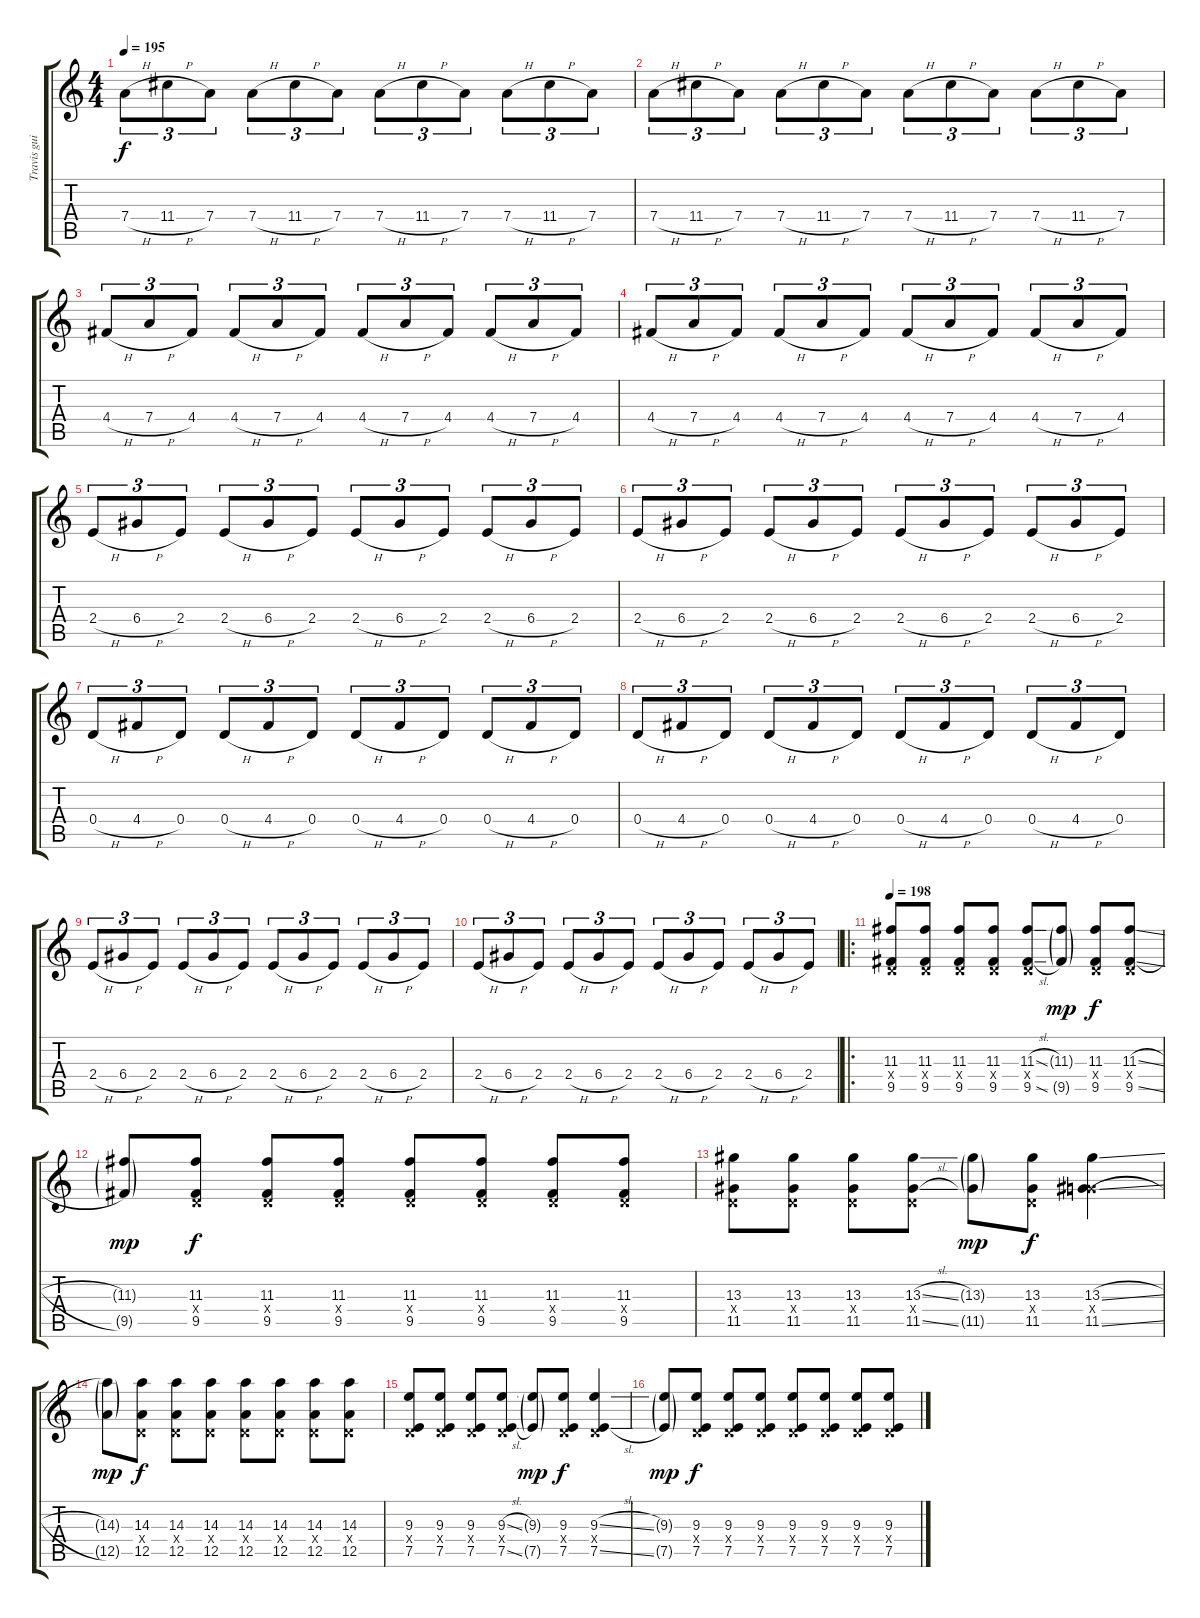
\track ("Travis guitar" "Travis gui") {instrument distortionguitar}
\staff {score tabs}
\tuning (E4 B3 G3 D3 A2 E2) {hide}
\ts (4 4)
\tempo 195
\clef g2
\ks c
7.4{h}.8{tu (3 2) dy f} 11.4{h}.8{tu (3 2)} 7.4.8{tu (3 2)} 7.4{h}.8{tu (3 2)} 11.4{h}.8{tu (3 2)} 7.4.8{tu (3 2)} 7.4{h}.8{tu (3 2)} 11.4{h}.8{tu (3 2)} 7.4.8{tu (3 2)} 7.4{h}.8{tu (3 2)} 11.4{h}.8{tu (3 2)} 7.4.8{tu (3 2)} |
7.4{h}.8{tu (3 2)} 11.4{h}.8{tu (3 2)} 7.4.8{tu (3 2)} 7.4{h}.8{tu (3 2)} 11.4{h}.8{tu (3 2)} 7.4.8{tu (3 2)} 7.4{h}.8{tu (3 2)} 11.4{h}.8{tu (3 2)} 7.4.8{tu (3 2)} 7.4{h}.8{tu (3 2)} 11.4{h}.8{tu (3 2)} 7.4.8{tu (3 2)} |
4.4{h}.8{tu (3 2)} 7.4{h}.8{tu (3 2)} 4.4.8{tu (3 2)} 4.4{h}.8{tu (3 2)} 7.4{h}.8{tu (3 2)} 4.4.8{tu (3 2)} 4.4{h}.8{tu (3 2)} 7.4{h}.8{tu (3 2)} 4.4.8{tu (3 2)} 4.4{h}.8{tu (3 2)} 7.4{h}.8{tu (3 2)} 4.4.8{tu (3 2)} |
4.4{h}.8{tu (3 2)} 7.4{h}.8{tu (3 2)} 4.4.8{tu (3 2)} 4.4{h}.8{tu (3 2)} 7.4{h}.8{tu (3 2)} 4.4.8{tu (3 2)} 4.4{h}.8{tu (3 2)} 7.4{h}.8{tu (3 2)} 4.4.8{tu (3 2)} 4.4{h}.8{tu (3 2)} 7.4{h}.8{tu (3 2)} 4.4.8{tu (3 2)} |
2.4{h}.8{tu (3 2)} 6.4{h}.8{tu (3 2)} 2.4.8{tu (3 2)} 2.4{h}.8{tu (3 2)} 6.4{h}.8{tu (3 2)} 2.4.8{tu (3 2)} 2.4{h}.8{tu (3 2)} 6.4{h}.8{tu (3 2)} 2.4.8{tu (3 2)} 2.4{h}.8{tu (3 2)} 6.4{h}.8{tu (3 2)} 2.4.8{tu (3 2)} |
2.4{h}.8{tu (3 2)} 6.4{h}.8{tu (3 2)} 2.4.8{tu (3 2)} 2.4{h}.8{tu (3 2)} 6.4{h}.8{tu (3 2)} 2.4.8{tu (3 2)} 2.4{h}.8{tu (3 2)} 6.4{h}.8{tu (3 2)} 2.4.8{tu (3 2)} 2.4{h}.8{tu (3 2)} 6.4{h}.8{tu (3 2)} 2.4.8{tu (3 2)} |
0.4{h}.8{tu (3 2)} 4.4{h}.8{tu (3 2)} 0.4.8{tu (3 2)} 0.4{h}.8{tu (3 2)} 4.4{h}.8{tu (3 2)} 0.4.8{tu (3 2)} 0.4{h}.8{tu (3 2)} 4.4{h}.8{tu (3 2)} 0.4.8{tu (3 2)} 0.4{h}.8{tu (3 2)} 4.4{h}.8{tu (3 2)} 0.4.8{tu (3 2)} |
0.4{h}.8{tu (3 2)} 4.4{h}.8{tu (3 2)} 0.4.8{tu (3 2)} 0.4{h}.8{tu (3 2)} 4.4{h}.8{tu (3 2)} 0.4.8{tu (3 2)} 0.4{h}.8{tu (3 2)} 4.4{h}.8{tu (3 2)} 0.4.8{tu (3 2)} 0.4{h}.8{tu (3 2)} 4.4{h}.8{tu (3 2)} 0.4.8{tu (3 2)} |
2.4{h}.8{tu (3 2)} 6.4{h}.8{tu (3 2)} 2.4.8{tu (3 2)} 2.4{h}.8{tu (3 2)} 6.4{h}.8{tu (3 2)} 2.4.8{tu (3 2)} 2.4{h}.8{tu (3 2)} 6.4{h}.8{tu (3 2)} 2.4.8{tu (3 2)} 2.4{h}.8{tu (3 2)} 6.4{h}.8{tu (3 2)} 2.4.8{tu (3 2)} |
2.4{h}.8{tu (3 2)} 6.4{h}.8{tu (3 2)} 2.4.8{tu (3 2)} 2.4{h}.8{tu (3 2)} 6.4{h}.8{tu (3 2)} 2.4.8{tu (3 2)} 2.4{h}.8{tu (3 2)} 6.4{h}.8{tu (3 2)} 2.4.8{tu (3 2)} 2.4{h}.8{tu (3 2)} 6.4{h}.8{tu (3 2)} 2.4.8{tu (3 2)} |
\ro
\tempo 198
(11.3 0.4{x} 9.5).8 (11.3 0.4{x} 9.5).8 (11.3 0.4{x} 9.5).8 (11.3 0.4{x} 9.5).8 (11.3{sl} 0.4{x} 9.5{sl}).8 (11.3{g} 9.5{g}).8{dy mp} (11.3 0.4{x} 9.5).8{dy f} (11.3{sl} 0.4{x} 9.5{sl}).8 |
(11.3{g} 9.5{g}).8{dy mp} (11.3 0.4{x} 9.5).8{dy f} (11.3 0.4{x} 9.5).8 (11.3 0.4{x} 9.5).8 (11.3 0.4{x} 9.5).8 (11.3 0.4{x} 9.5).8 (11.3 0.4{x} 9.5).8 (11.3 0.4{x} 9.5).8 |
(13.3 0.4{x} 11.5).8 (13.3 0.4{x} 11.5).8 (13.3 0.4{x} 11.5).8 (13.3{sl} 0.4{x} 11.5{sl}).8 (13.3{g} 11.5{g}).8{dy mp} (13.3 0.4{x} 11.5).8{dy f} (13.3{sl} 5.4{x} 11.5{sl}).4 |
(14.3{g} 12.5{g}).8{dy mp} (14.3 0.4{x} 12.5).8{dy f} (14.3 0.4{x} 12.5).8 (14.3 0.4{x} 12.5).8 (14.3 0.4{x} 12.5).8 (14.3 0.4{x} 12.5).8 (14.3 0.4{x} 12.5).8 (14.3 0.4{x} 12.5).8 |
(9.3 0.4{x} 7.5).8 (9.3 0.4{x} 7.5).8 (9.3 0.4{x} 7.5).8 (9.3{sl} 0.4{x} 7.5{sl}).8 (9.3{g} 7.5{g}).8{dy mp} (9.3 0.4{x} 7.5).8{dy f} (9.3{sl} 0.4{x} 7.5{sl}).4 |
(9.3{g} 7.5{g}).8{dy mp} (9.3 0.4{x} 7.5).8{dy f} (9.3 0.4{x} 7.5).8 (9.3 0.4{x} 7.5).8 (9.3 0.4{x} 7.5).8 (9.3 0.4{x} 7.5).8 (9.3 0.4{x} 7.5).8 (9.3 0.4{x} 7.5).8
